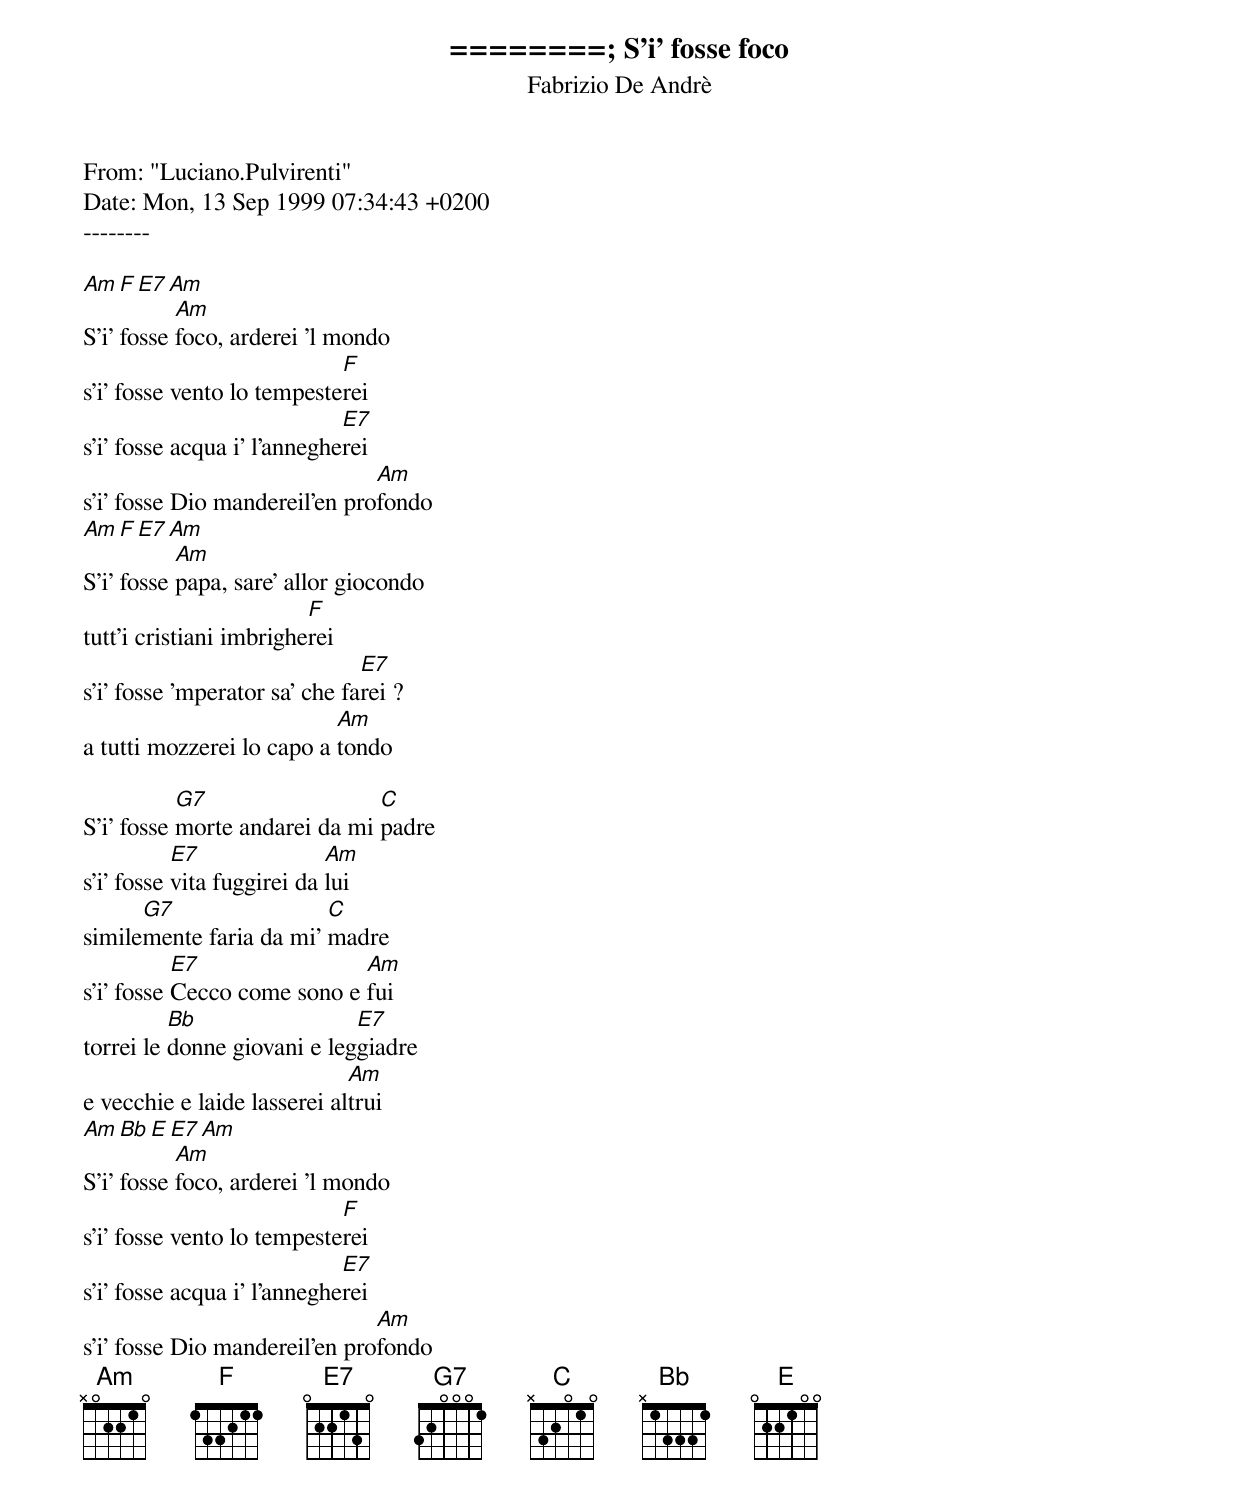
========
From: "Luciano.Pulvirenti" <Luciano.Pulvirenti@ctonline.it>
Date: Mon, 13 Sep 1999 07:34:43 +0200
--------
{t:S'i' fosse foco}
{st:Fabrizio De Andrè}
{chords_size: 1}
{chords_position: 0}
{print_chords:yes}
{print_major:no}
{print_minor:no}
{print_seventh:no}
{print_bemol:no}
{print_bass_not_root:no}
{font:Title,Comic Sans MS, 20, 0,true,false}
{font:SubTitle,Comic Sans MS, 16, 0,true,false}
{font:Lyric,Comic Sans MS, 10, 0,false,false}
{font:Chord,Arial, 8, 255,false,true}
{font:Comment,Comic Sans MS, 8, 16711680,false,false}
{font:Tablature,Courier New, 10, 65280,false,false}
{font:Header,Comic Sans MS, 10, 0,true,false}
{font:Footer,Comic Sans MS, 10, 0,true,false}
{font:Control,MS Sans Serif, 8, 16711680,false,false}
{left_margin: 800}
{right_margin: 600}
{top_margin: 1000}
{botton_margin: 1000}
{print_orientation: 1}

[Am][F][E7][Am]
S'i' fosse [Am]foco, arderei 'l mondo
s'i' fosse vento lo tempeste[F]rei
s'i' fosse acqua i' l'anneghe[E7]rei
s'i' fosse Dio mandereil'en pro[Am]fondo
[Am][F][E7][Am]
S'i' fosse [Am]papa, sare' allor giocondo
tutt'i cristiani imbrighe[F]rei
s'i' fosse 'mperator sa' che fa[E7]rei ?
a tutti mozzerei lo capo a [Am]tondo

S'i' fosse [G7]morte andarei da mi [C]padre
s'i' fosse [E7]vita fuggirei da [Am]lui
simile[G7]mente faria da mi' [C]madre
s'i' fosse [E7]Cecco come sono e [Am]fui
torrei le [Bb]donne giovani e leg[E7]giadre
e vecchie e laide lasserei al[Am]trui
[Am][Bb][E][E7][Am]
S'i' fosse [Am]foco, arderei 'l mondo
s'i' fosse vento lo tempeste[F]rei
s'i' fosse acqua i' l'anneghe[E7]rei
s'i' fosse Dio mandereil'en pro[Am]fondo
